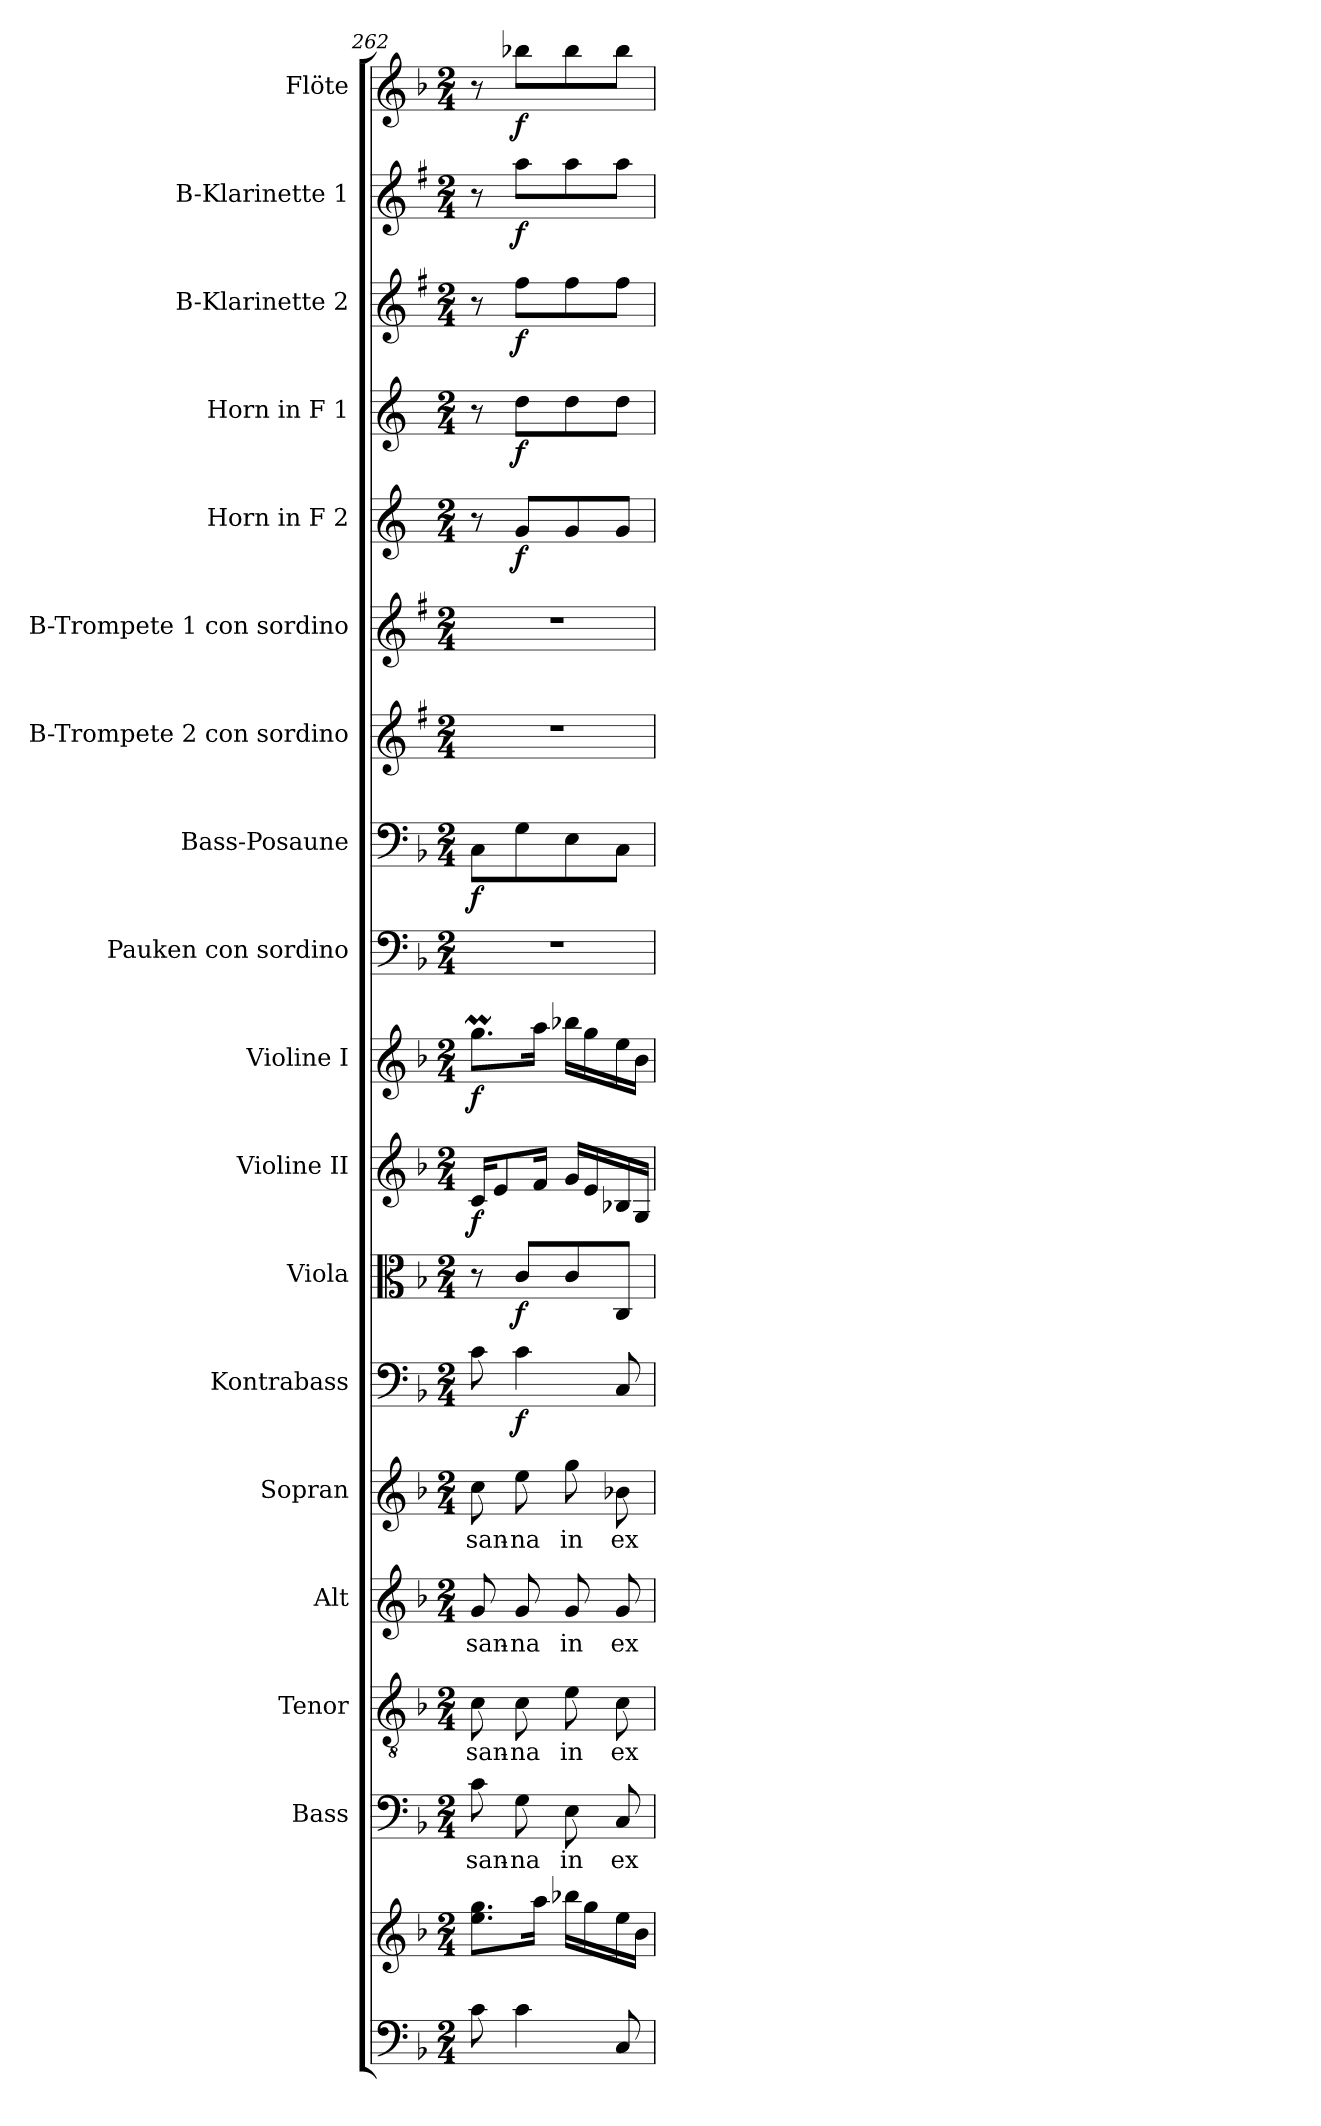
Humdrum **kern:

**kern	**kern	**kern	**text	**kern	**text	**kern	**text	**kern	**text	**kern	**dynam	**kern	**dynam	**kern	**dynam	**kern	**dynam	**kern	**kern	**dynam	**kern	**kern	**kern	**dynam	**kern	**dynam	**kern	**dynam	**kern	**dynam	**kern	**dynam
*part18	*part18	*part17	*part17	*part16	*part16	*part15	*part15	*part14	*part14	*part13	*part13	*part12	*part12	*part11	*part11	*part10	*part10	*part9	*part8	*part8	*part7	*part6	*part5	*part5	*part4	*part4	*part3	*part3	*part2	*part2	*part1	*part1
*staff19	*staff18	*staff17	*staff17	*staff16	*staff16	*staff15	*staff15	*staff14	*staff14	*staff13	*staff13	*staff12	*staff12	*staff11	*staff11	*staff10	*staff10	*staff9	*staff8	*staff8	*staff7	*staff6	*staff5	*staff5	*staff4	*staff4	*staff3	*staff3	*staff2	*staff2	*staff1	*staff1
*	*	*I"Bass	*	*I"Tenor	*	*I"Alt	*	*I"Sopran	*	*I"Kontrabass	*	*I"Viola	*	*I"Violine II	*	*I"Violine I	*	*I"Pauken con sordino	*I"Bass-Posaune	*	*I"B-Trompete 2 con sordino	*I"B-Trompete 1 con sordino	*I"Horn in F 2	*	*I"Horn in F 1	*	*I"B-Klarinette 2	*	*I"B-Klarinette 1	*	*I"Flöte	*
*	*	*I'B.	*	*I'T.	*	*I'A.	*	*I'S.	*	*I'Kb.	*	*I'Vla.	*	*I'Vl. II	*	*I'Vl. I	*	*I'Pk.	*I'B. Pos.	*	*I'B Trp. 2	*I'B Trp. 1	*	*	*	*	*I'B Kl. 2	*	*I'B Kl. 1	*	*I'Fl.	*
*clefF4	*clefG2	*clefF4	*	*clefGv2	*	*clefG2	*	*clefG2	*	*clefF4	*	*clefC3	*	*clefG2	*	*clefG2	*	*clefF4	*clefF4	*	*clefG2	*clefG2	*clefG2	*	*clefG2	*	*clefG2	*	*clefG2	*	*clefG2	*
*	*	*	*	*	*	*	*	*	*	*ITrd7c12	*	*	*	*	*	*	*	*	*	*	*ITrd1c2	*ITrd1c2	*ITrd4c7	*	*ITrd4c7	*	*ITrd1c2	*	*ITrd1c2	*	*	*
*k[b-]	*k[b-]	*k[b-]	*	*k[b-]	*	*k[b-]	*	*k[b-]	*	*k[b-]	*	*k[b-]	*	*k[b-]	*	*k[b-]	*	*k[b-]	*k[b-]	*	*k[b-]	*k[b-]	*k[b-]	*	*k[b-]	*	*k[b-]	*	*k[b-]	*	*k[b-]	*
*F:	*F:	*F:	*	*F:	*	*F:	*	*F:	*	*F:	*	*F:	*	*F:	*	*F:	*	*F:	*F:	*	*F:	*F:	*F:	*	*F:	*	*F:	*	*F:	*	*F:	*
*M2/4	*M2/4	*M2/4	*	*M2/4	*	*M2/4	*	*M2/4	*	*M2/4	*	*M2/4	*	*M2/4	*	*M2/4	*	*M2/4	*M2/4	*	*M2/4	*M2/4	*M2/4	*	*M2/4	*	*M2/4	*	*M2/4	*	*M2/4	*
=262	=262	=262	=262	=262	=262	=262	=262	=262	=262	=262	=262	=262	=262	=262	=262	=262	=262	=262	=262	=262	=262	=262	=262	=262	=262	=262	=262	=262	=262	=262	=262	=262
!	!	!	!LO:LY:b	!	!LO:LY:b	!	!LO:LY:b	!	!LO:LY:b	!	!	!	!	!	!LO:DY:b	!	!LO:DY:b	!	!	!LO:DY:b	!	!	!	!	!	!	!	!	!	!	!	!
8c\	8.ee\ 8.gg\L	8c\	-san-	8c\	-san-	8g/	-san-	8cc\	-san-	8C\	.	8r	.	16c/KL	f	8.ggM\L	f	2r	8C\L	f	2r	2r	8r	.	8r	.	8r	.	8r	.	8r	.
.	.	.	.	.	.	.	.	.	.	.	.	.	.	8e/	.	.	.	.	.	.	.	.	.	.	.	.	.	.	.	.	.	.
!	!	!	!LO:LY:b	!	!LO:LY:b	!	!LO:LY:b	!	!LO:LY:b	!	!LO:DY:b	!	!LO:DY:b	!	!	!	!	!	!	!	!	!	!	!LO:DY:b	!	!LO:DY:b	!	!LO:DY:b	!	!LO:DY:b	!	!LO:DY:b
4c\	.	8G\	-na	8c\	-na	8g/	-na	8ee\	-na	4C\	f	8c/L	f	.	.	.	.	.	8G\	.	.	.	8c/L	f	8g\L	f	8ee\L	f	8gg\L	f	8bb-X\L	f
.	16aa\Jk	.	.	.	.	.	.	.	.	.	.	.	.	16f/Jk	.	16aa\Jk	.	.	.	.	.	.	.	.	.	.	.	.	.	.	.	.
!	!	!	!LO:LY:b	!	!LO:LY:b	!	!LO:LY:b	!	!LO:LY:b	!	!	!	!	!	!	!	!	!	!	!	!	!	!	!	!	!	!	!	!	!	!	!
.	16bb-X\LL	8E\	in	8e\	in	8g/	in	8gg\	in	.	.	8c/	.	16g/LL	.	16bb-X\LL	.	.	8E\	.	.	.	8c/	.	8g\	.	8ee\	.	8gg\	.	8bb-\	.
.	16gg\	.	.	.	.	.	.	.	.	.	.	.	.	16e/	.	16gg\	.	.	.	.	.	.	.	.	.	.	.	.	.	.	.	.
!	!	!	!LO:LY:b	!	!LO:LY:b	!	!LO:LY:b	!	!LO:LY:b	!	!	!	!	!	!	!	!	!	!	!	!	!	!	!	!	!	!	!	!	!	!	!
8C/	16ee\	8C/	ex-	8c\	ex-	8g/	ex-	8b-X\	ex-	8CC/	.	8C/J	.	16B-X/	.	16ee\	.	.	8C\J	.	.	.	8c/J	.	8g\J	.	8ee\J	.	8gg\J	.	8bb-\J	.
.	16b-\JJ	.	.	.	.	.	.	.	.	.	.	.	.	16G/JJ	.	16b-\JJ	.	.	.	.	.	.	.	.	.	.	.	.	.	.	.	.
=	=	=	=	=	=	=	=	=	=	=	=	=	=	=	=	=	=	=	=	=	=	=	=	=	=	=	=	=	=	=	=	=
*-	*-	*-	*-	*-	*-	*-	*-	*-	*-	*-	*-	*-	*-	*-	*-	*-	*-	*-	*-	*-	*-	*-	*-	*-	*-	*-	*-	*-	*-	*-	*-	*-
